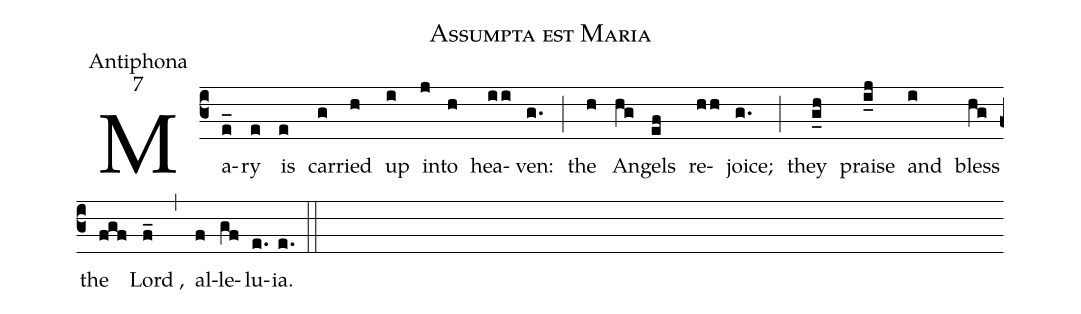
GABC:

name:Assumpta est Maria;
office-part:Antiphona;
mode:7;
%%
% (c3) AS(e)súm(e')pta(e) est(g') Ma(h)rí(i')a(j) in(h) c<sp>'æ</sp>(ii)lum:(g.) *(;) gau(hg)dent(e_f) An(h')ge(h)li,(g.) (;) lau(g_h)dán(i_j)tes(i) be(hg)ne(f)dí(g')cunt(f) Dó(e)mi(e)num.(e.) (::)

(c3) Ma(e_)ry(e) is(e) car(g)ried(h) up(i) in(j)to(h) hea(ii)ven:(g.) (;) the(h) An(hg)gels(ef) re(hh)joice;(g.) (;) they(g_h) praise(i_j) and(i) bless(hg) the(fgf) Lord(f_), (,) al(f)le(gf)lu(e.)ia.(e.) (::)
